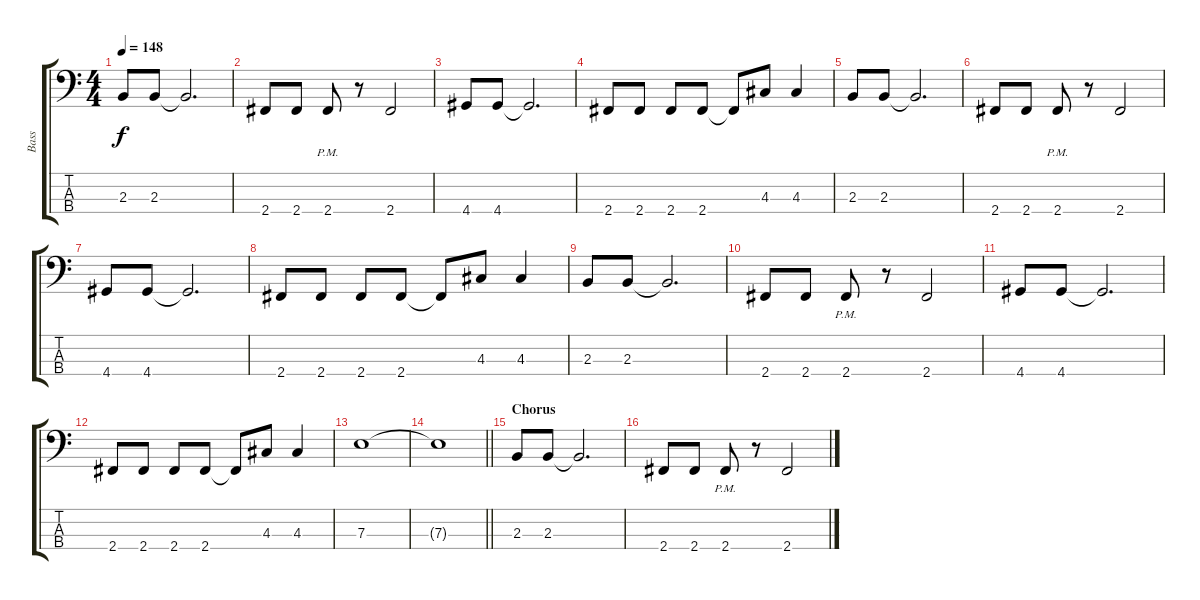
\track ("Bass" "Bass") {instrument electricbassfinger}
\staff {score tabs}
\tuning (G2 D2 A1 E1) {hide}
\ts (4 4)
\tempo 148
\clef f4
\ks c
2.3.8{dy f} 2.3.8 2.3{t}.2{d} |
2.4.8 2.4.8 2.4{pm}.8 r.8 2.4.2 |
4.4.8 4.4.8 4.4{t}.2{d} |
2.4.8 2.4.8 2.4.8 2.4.8 2.4{t}.8 4.3.8 4.3.4 |
2.3.8 2.3.8 2.3{t}.2{d} |
2.4.8 2.4.8 2.4{pm}.8 r.8 2.4.2 |
4.4.8 4.4.8 4.4{t}.2{d} |
2.4.8 2.4.8 2.4.8 2.4.8 2.4{t}.8 4.3.8 4.3.4 |
2.3.8 2.3.8 2.3{t}.2{d} |
2.4.8 2.4.8 2.4{pm}.8 r.8 2.4.2 |
4.4.8 4.4.8 4.4{t}.2{d} |
2.4.8 2.4.8 2.4.8 2.4.8 2.4{t}.8 4.3.8 4.3.4 |
7.3.1 |
\barLineRight lightlight
7.3{t}.1 |
\section ("" "Chorus")
2.3.8 2.3.8 2.3{t}.2{d} |
2.4.8 2.4.8 2.4{pm}.8 r.8 2.4.2
